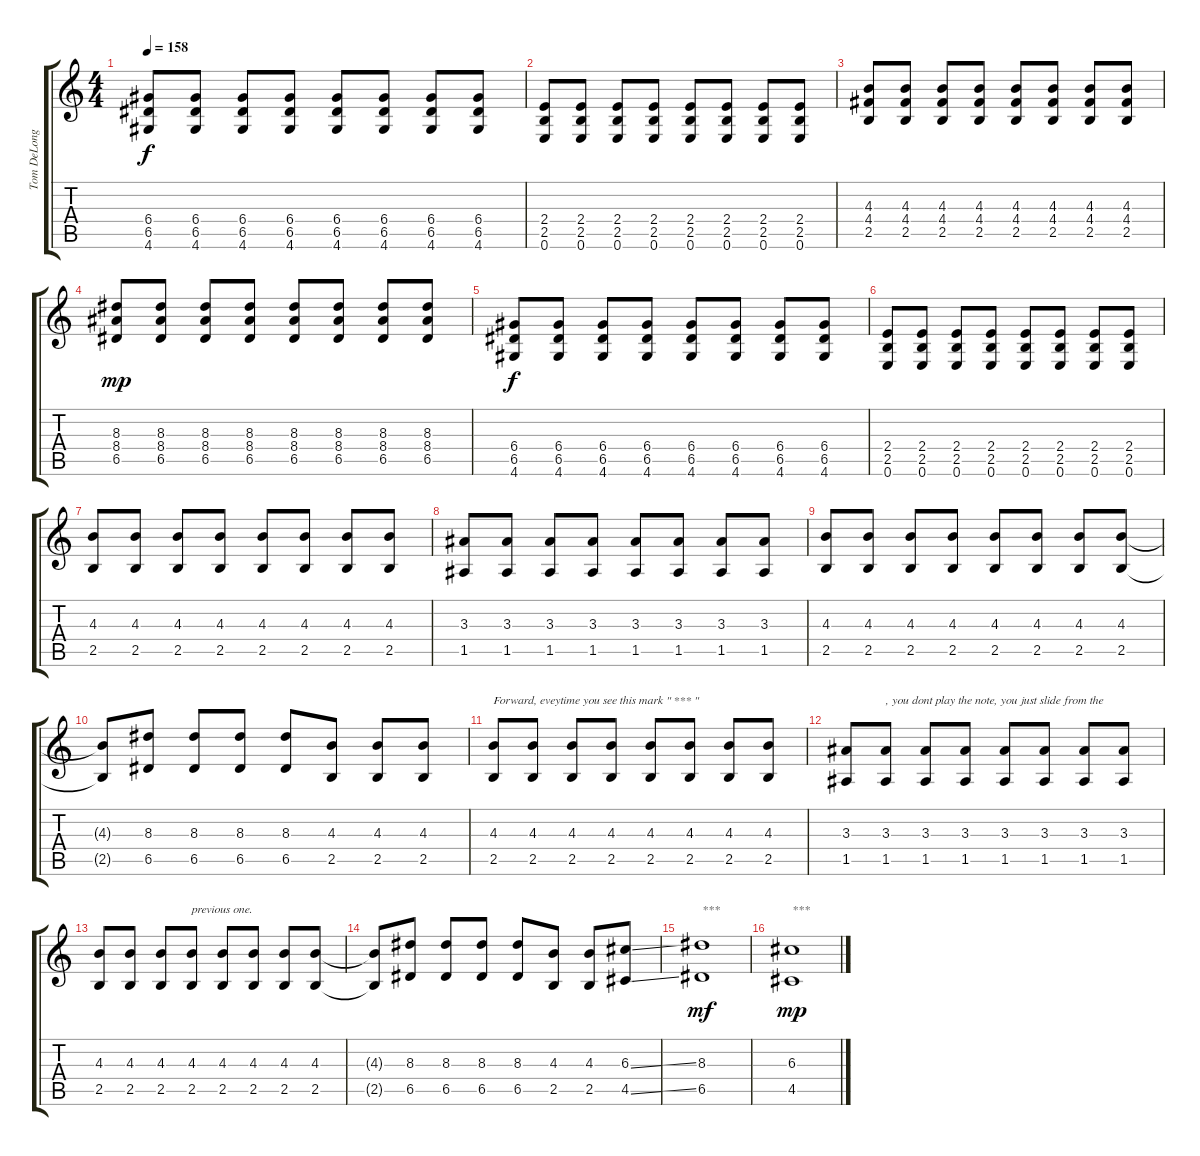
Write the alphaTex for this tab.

\track ("Tom DeLonge - Distortion Guitar" "Tom DeLong") {instrument distortionguitar}
\staff {score tabs}
\tuning (E4 B3 G3 D3 A2 E2) {hide}
\ts (4 4)
\tempo 158
\clef g2
\ks c
(6.4 6.5 4.6).8{dy f} (6.4 6.5 4.6).8 (6.4 6.5 4.6).8 (6.4 6.5 4.6).8 (6.4 6.5 4.6).8 (6.4 6.5 4.6).8 (6.4 6.5 4.6).8 (6.4 6.5 4.6).8 |
(2.4 2.5 0.6).8 (2.4 2.5 0.6).8 (2.4 2.5 0.6).8 (2.4 2.5 0.6).8 (2.4 2.5 0.6).8 (2.4 2.5 0.6).8 (2.4 2.5 0.6).8 (2.4 2.5 0.6).8 |
(4.3 4.4 2.5).8 (4.3 4.4 2.5).8 (4.3 4.4 2.5).8 (4.3 4.4 2.5).8 (4.3 4.4 2.5).8 (4.3 4.4 2.5).8 (4.3 4.4 2.5).8 (4.3 4.4 2.5).8 |
(8.3 8.4 6.5).8{dy mp} (8.3 8.4 6.5).8 (8.3 8.4 6.5).8 (8.3 8.4 6.5).8 (8.3 8.4 6.5).8 (8.3 8.4 6.5).8 (8.3 8.4 6.5).8 (8.3 8.4 6.5).8 |
(6.4 6.5 4.6).8{dy f} (6.4 6.5 4.6).8 (6.4 6.5 4.6).8 (6.4 6.5 4.6).8 (6.4 6.5 4.6).8 (6.4 6.5 4.6).8 (6.4 6.5 4.6).8 (6.4 6.5 4.6).8 |
(2.4 2.5 0.6).8 (2.4 2.5 0.6).8 (2.4 2.5 0.6).8 (2.4 2.5 0.6).8 (2.4 2.5 0.6).8 (2.4 2.5 0.6).8 (2.4 2.5 0.6).8 (2.4 2.5 0.6).8 |
(4.3 2.5).8{volume 16} (4.3 2.5).8 (4.3 2.5).8 (4.3 2.5).8 (4.3 2.5).8 (4.3 2.5).8 (4.3 2.5).8 (4.3 2.5).8 |
(3.3 1.5).8 (3.3 1.5).8 (3.3 1.5).8 (3.3 1.5).8 (3.3 1.5).8 (3.3 1.5).8 (3.3 1.5).8 (3.3 1.5).8 |
(4.3 2.5).8 (4.3 2.5).8 (4.3 2.5).8 (4.3 2.5).8 (4.3 2.5).8 (4.3 2.5).8 (4.3 2.5).8 (4.3 2.5).8 |
(4.3{t} 2.5{t}).8 (8.3 6.5).8 (8.3 6.5).8 (8.3 6.5).8 (8.3 6.5).8 (4.3 2.5).8 (4.3 2.5).8 (4.3 2.5).8 |
(4.3 2.5).8{txt "Forward, eveytime you see this mark \" *** \""} (4.3 2.5).8 (4.3 2.5).8 (4.3 2.5).8 (4.3 2.5).8 (4.3 2.5).8 (4.3 2.5).8 (4.3 2.5).8 |
(3.3 1.5).8 (3.3 1.5).8{txt ", you dont play the note, you just slide from the "} (3.3 1.5).8 (3.3 1.5).8 (3.3 1.5).8 (3.3 1.5).8 (3.3 1.5).8 (3.3 1.5).8 |
(4.3 2.5).8 (4.3 2.5).8 (4.3 2.5).8 (4.3 2.5).8{txt "previous one."} (4.3 2.5).8 (4.3 2.5).8 (4.3 2.5).8 (4.3 2.5).8 |
(4.3{t} 2.5{t}).8 (8.3 6.5).8 (8.3 6.5).8 (8.3 6.5).8 (8.3 6.5).8 (4.3 2.5).8 (4.3 2.5).8 (6.3{ss} 4.5{ss}).8 |
(8.3 6.5).1{txt "***" dy mf} |
(6.3 4.5).1{txt "***" dy mp}
